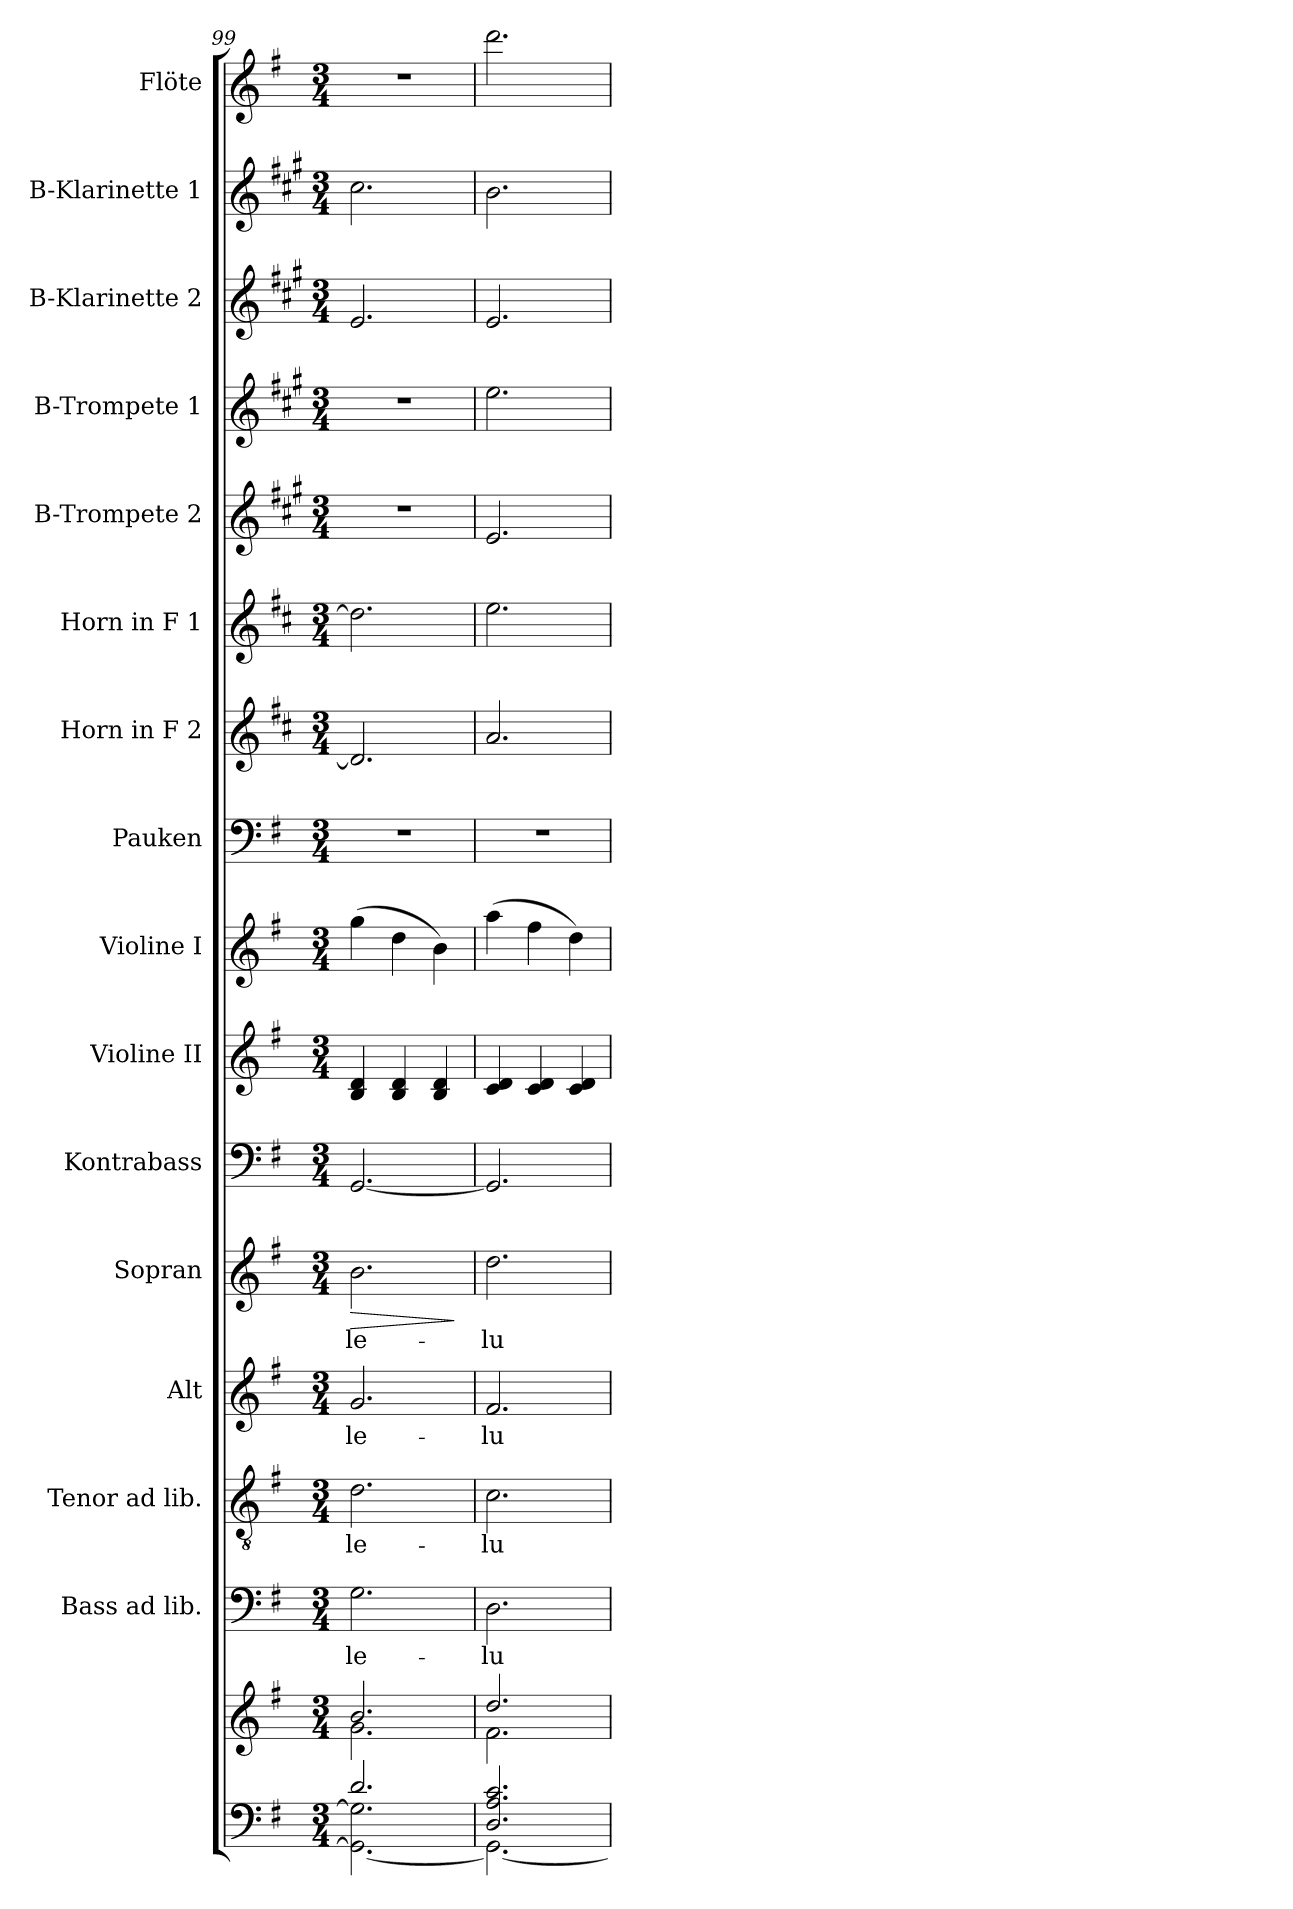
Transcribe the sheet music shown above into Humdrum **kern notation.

**kern	**kern	**kern	**text	**kern	**text	**kern	**text	**kern	**text	**dynam	**kern	**kern	**kern	**kern	**kern	**kern	**kern	**kern	**kern	**kern	**kern
*part16	*part16	*part15	*part15	*part14	*part14	*part13	*part13	*part12	*part12	*part12	*part11	*part10	*part9	*part8	*part7	*part6	*part5	*part4	*part3	*part2	*part1
*staff17	*staff16	*staff15	*staff15	*staff14	*staff14	*staff13	*staff13	*staff12	*staff12	*staff12	*staff11	*staff10	*staff9	*staff8	*staff7	*staff6	*staff5	*staff4	*staff3	*staff2	*staff1
*	*	*I"Bass ad lib.	*	*I"Tenor ad lib.	*	*I"Alt	*	*I"Sopran	*	*	*I"Kontrabass	*I"Violine II	*I"Violine I	*I"Pauken	*I"Horn in F 2	*I"Horn in F 1	*I"B-Trompete 2	*I"B-Trompete 1	*I"B-Klarinette 2	*I"B-Klarinette 1	*I"Flöte
*	*	*I'B.	*	*I'T.	*	*I'A.	*	*I'S.	*	*	*I'Kb.	*I'Vl. II	*I'Vl. I	*I'Pk.	*	*I'Hr. 1	*I'B Trp. 2	*I'B Trp. 1	*I'B Kl. 2	*I'B Kl. 1	*I'Fl.
*clefF4	*clefG2	*clefF4	*	*clefGv2	*	*clefG2	*	*clefG2	*	*	*clefF4	*clefG2	*clefG2	*clefF4	*clefG2	*clefG2	*clefG2	*clefG2	*clefG2	*clefG2	*clefG2
*	*	*	*	*	*	*	*	*	*	*	*ITrd7c12	*	*	*	*ITrd4c7	*ITrd4c7	*ITrd1c2	*ITrd1c2	*ITrd1c2	*ITrd1c2	*
*k[f#]	*k[f#]	*k[f#]	*	*k[f#]	*	*k[f#]	*	*k[f#]	*	*	*k[f#]	*k[f#]	*k[f#]	*k[f#]	*k[f#]	*k[f#]	*k[f#]	*k[f#]	*k[f#]	*k[f#]	*k[f#]
*G:	*G:	*G:	*	*G:	*	*G:	*	*G:	*	*	*G:	*G:	*G:	*G:	*G:	*G:	*G:	*G:	*G:	*G:	*G:
*M3/4	*M3/4	*M3/4	*	*M3/4	*	*M3/4	*	*M3/4	*	*	*M3/4	*M3/4	*M3/4	*M3/4	*M3/4	*M3/4	*M3/4	*M3/4	*M3/4	*M3/4	*M3/4
=99	=99	=99	=99	=99	=99	=99	=99	=99	=99	=99	=99	=99	=99	=99	=99	=99	=99	=99	=99	=99	=99
*^	*^	*	*	*	*	*	*	*	*	*	*	*	*	*	*	*	*	*	*	*	*
!	!	!	!	!	!LO:LY:b	!	!LO:LY:b	!	!LO:LY:b	!	!LO:LY:b	!LO:HP:b	!	!	!	!	!	!	!	!	!	!	!
2.d/	2.GG\_ 2.G\]	2.b/	2.g\	2.G\	-le-	2.d\	-le-	2.g/	-le-	2.b\	-le-	>	[2.GGG/	4B/ 4d/	(>4gg\	2.r	2.G/]	2.g\]	2.r	2.r	2.d/	2.b\	2.r
.	.	.	.	.	.	.	.	.	.	.	.	.	.	4B/ 4d/	4dd\	.	.	.	.	.	.	.	.
.	.	.	.	.	.	.	.	.	.	.	.	.	.	4B/ 4d/	4b\)	.	.	.	.	.	.	.	.
*v	*v	*	*	*	*	*	*	*	*	*	*	*	*	*	*	*	*	*	*	*	*	*	*
*	*v	*v	*	*	*	*	*	*	*	*	*	*	*	*	*	*	*	*	*	*	*	*
.	.	.	.	.	.	.	.	.	.	]	.	.	.	.	.	.	.	.	.	.	.
=100	=100	=100	=100	=100	=100	=100	=100	=100	=100	=100	=100	=100	=100	=100	=100	=100	=100	=100	=100	=100	=100
*^	*^	*	*	*	*	*	*	*	*	*	*	*	*	*	*	*	*	*	*	*	*
!	!	!	!	!	!LO:LY:b	!	!LO:LY:b	!	!LO:LY:b	!	!LO:LY:b	!	!	!	!	!	!	!	!	!	!	!	!
2.D/ 2.A/ 2.c/	2.GG\_	2.dd/	2.f#\	2.D\	-lu-	2.c\	-lu-	2.f#/	-lu-	2.dd\	-lu-	.	2.GGG/]	4c/ 4d/	(>4aa\	2.r	2.d/	2.a\	2.d/	2.dd\	2.d/	2.a\	2.ddd\
.	.	.	.	.	.	.	.	.	.	.	.	.	.	4c/ 4d/	4ff#\	.	.	.	.	.	.	.	.
.	.	.	.	.	.	.	.	.	.	.	.	.	.	4c/ 4d/	4dd\)	.	.	.	.	.	.	.	.
*v	*v	*	*	*	*	*	*	*	*	*	*	*	*	*	*	*	*	*	*	*	*	*	*
*	*v	*v	*	*	*	*	*	*	*	*	*	*	*	*	*	*	*	*	*	*	*	*
=	=	=	=	=	=	=	=	=	=	=	=	=	=	=	=	=	=	=	=	=	=
*-	*-	*-	*-	*-	*-	*-	*-	*-	*-	*-	*-	*-	*-	*-	*-	*-	*-	*-	*-	*-	*-
